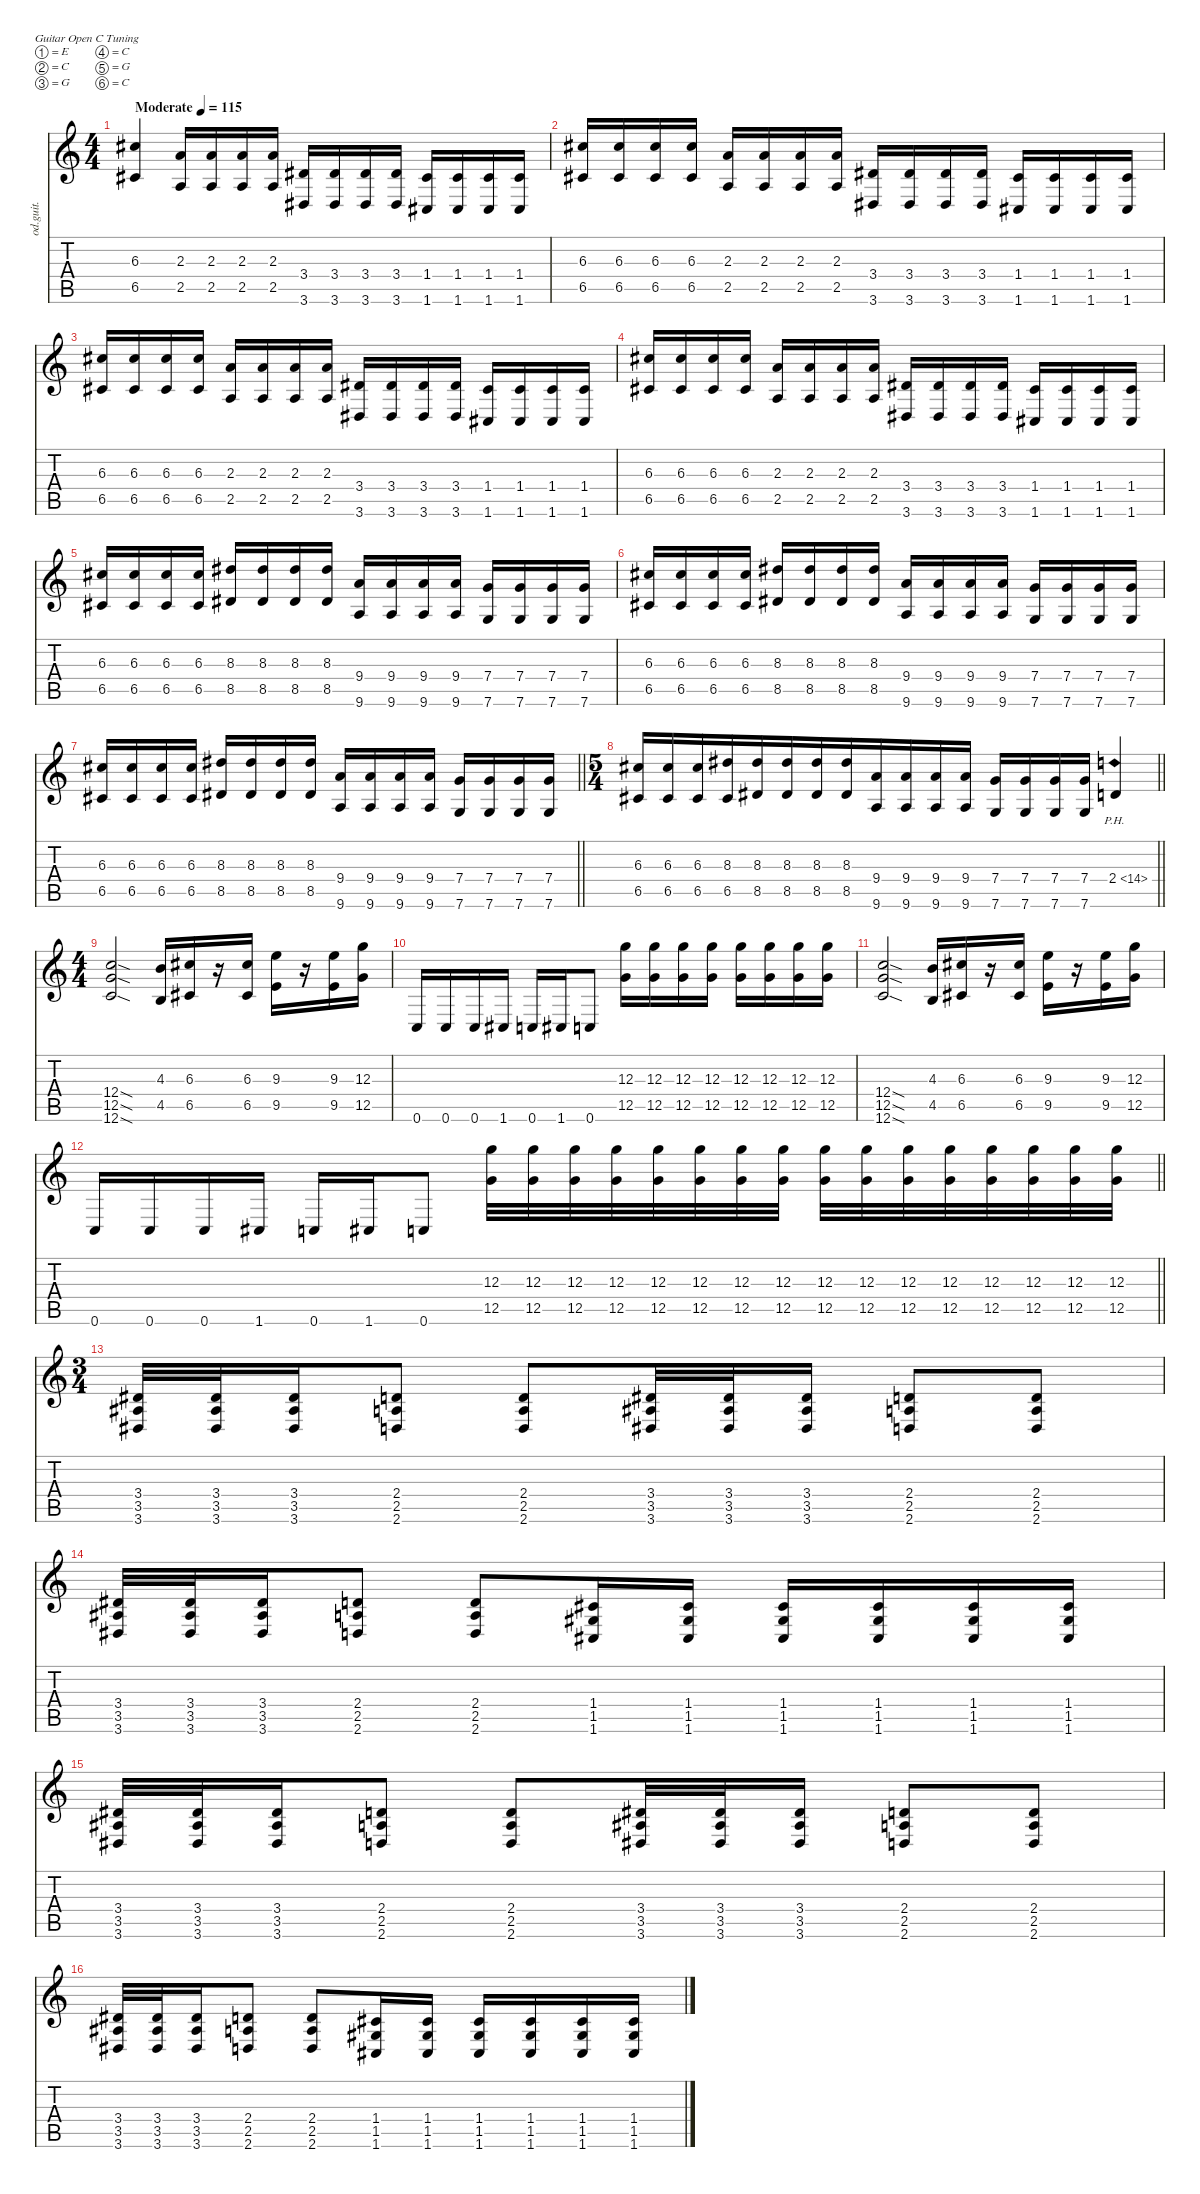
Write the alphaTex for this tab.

\defaultSystemsLayout 4
\hideDynamics
\bracketExtendMode nobrackets
\otherSystemsTrackNameOrientation horizontal
\track ("Guitar" "od.guit.") {instrument overdrivenguitar}
\staff {score tabs}
\tuning (E4 C4 G3 C3 G2 C2)
\ts (4 4)
\beaming (8 2 2 2 2)
\tempo (115 "Moderate")
\clef g2
\ks c
(6.3{acc #} 6.5{acc #}).4{dy f instrument overdrivenguitar beam Up} (2.3 2.5).16{beam Up} (2.3 2.5).16{beam Up} (2.3 2.5).16{beam Up} (2.3 2.5).16{beam Up} (3.4{acc #} 3.6{acc #}).16{beam Up} (3.4{acc #} 3.6{acc #}).16{beam Up} (3.4{acc #} 3.6{acc #}).16{beam Up} (3.4{acc #} 3.6{acc #}).16{beam Up} (1.4{acc #} 1.6{acc #}).16{beam Up} (1.4{acc #} 1.6{acc #}).16{beam Up} (1.4{acc #} 1.6{acc #}).16{beam Up} (1.4{acc #} 1.6{acc #}).16{beam Up} |
(6.3{acc #} 6.5{acc #}).16{beam Up} (6.3{acc #} 6.5{acc #}).16{beam Up} (6.3{acc #} 6.5{acc #}).16{beam Up} (6.3{acc #} 6.5{acc #}).16{beam Up} (2.3 2.5).16{beam Up} (2.3 2.5).16{beam Up} (2.3 2.5).16{beam Up} (2.3 2.5).16{beam Up} (3.4{acc #} 3.6{acc #}).16{beam Up} (3.4{acc #} 3.6{acc #}).16{beam Up} (3.4{acc #} 3.6{acc #}).16{beam Up} (3.4{acc #} 3.6{acc #}).16{beam Up} (1.4{acc #} 1.6{acc #}).16{beam Up} (1.4{acc #} 1.6{acc #}).16{beam Up} (1.4{acc #} 1.6{acc #}).16{beam Up} (1.4{acc #} 1.6{acc #}).16{beam Up} |
(6.3{acc #} 6.5{acc #}).16{beam Up} (6.3{acc #} 6.5{acc #}).16{beam Up} (6.3{acc #} 6.5{acc #}).16{beam Up} (6.3{acc #} 6.5{acc #}).16{beam Up} (2.3 2.5).16{beam Up} (2.3 2.5).16{beam Up} (2.3 2.5).16{beam Up} (2.3 2.5).16{beam Up} (3.4{acc #} 3.6{acc #}).16{beam Up} (3.4{acc #} 3.6{acc #}).16{beam Up} (3.4{acc #} 3.6{acc #}).16{beam Up} (3.4{acc #} 3.6{acc #}).16{beam Up} (1.4{acc #} 1.6{acc #}).16{beam Up} (1.4{acc #} 1.6{acc #}).16{beam Up} (1.4{acc #} 1.6{acc #}).16{beam Up} (1.4{acc #} 1.6{acc #}).16{beam Up} |
(6.3{acc #} 6.5{acc #}).16{beam Up} (6.3{acc #} 6.5{acc #}).16{beam Up} (6.3{acc #} 6.5{acc #}).16{beam Up} (6.3{acc #} 6.5{acc #}).16{beam Up} (2.3 2.5).16{beam Up} (2.3 2.5).16{beam Up} (2.3 2.5).16{beam Up} (2.3 2.5).16{beam Up} (3.4{acc #} 3.6{acc #}).16{beam Up} (3.4{acc #} 3.6{acc #}).16{beam Up} (3.4{acc #} 3.6{acc #}).16{beam Up} (3.4{acc #} 3.6{acc #}).16{beam Up} (1.4{acc #} 1.6{acc #}).16{beam Up} (1.4{acc #} 1.6{acc #}).16{beam Up} (1.4{acc #} 1.6{acc #}).16{beam Up} (1.4{acc #} 1.6{acc #}).16{beam Up} |
(6.3{acc #} 6.5{acc #}).16{beam Up} (6.3{acc #} 6.5{acc #}).16{beam Up} (6.3{acc #} 6.5{acc #}).16{beam Up} (6.3{acc #} 6.5{acc #}).16{beam Up} (8.3{acc #} 8.5{acc #}).16{beam Up} (8.3{acc #} 8.5{acc #}).16{beam Up} (8.3{acc #} 8.5{acc #}).16{beam Up} (8.3{acc #} 8.5{acc #}).16{beam Up} (9.4 9.6).16{beam Up} (9.4 9.6).16{beam Up} (9.4 9.6).16{beam Up} (9.4 9.6).16{beam Up} (7.4 7.6).16{beam Up} (7.4 7.6).16{beam Up} (7.4 7.6).16{beam Up} (7.4 7.6).16{beam Up} |
(6.3{acc #} 6.5{acc #}).16{beam Up} (6.3{acc #} 6.5{acc #}).16{beam Up} (6.3{acc #} 6.5{acc #}).16{beam Up} (6.3{acc #} 6.5{acc #}).16{beam Up} (8.3{acc #} 8.5{acc #}).16{beam Up} (8.3{acc #} 8.5{acc #}).16{beam Up} (8.3{acc #} 8.5{acc #}).16{beam Up} (8.3{acc #} 8.5{acc #}).16{beam Up} (9.4 9.6).16{beam Up} (9.4 9.6).16{beam Up} (9.4 9.6).16{beam Up} (9.4 9.6).16{beam Up} (7.4 7.6).16{beam Up} (7.4 7.6).16{beam Up} (7.4 7.6).16{beam Up} (7.4 7.6).16{beam Up} |
\barLineRight lightlight
(6.3{acc #} 6.5{acc #}).16{beam Up} (6.3{acc #} 6.5{acc #}).16{beam Up} (6.3{acc #} 6.5{acc #}).16{beam Up} (6.3{acc #} 6.5{acc #}).16{beam Up} (8.3{acc #} 8.5{acc #}).16{beam Up} (8.3{acc #} 8.5{acc #}).16{beam Up} (8.3{acc #} 8.5{acc #}).16{beam Up} (8.3{acc #} 8.5{acc #}).16{beam Up} (9.4 9.6).16{beam Up} (9.4 9.6).16{beam Up} (9.4 9.6).16{beam Up} (9.4 9.6).16{beam Up} (7.4 7.6).16{beam Up} (7.4 7.6).16{beam Up} (7.4 7.6).16{beam Up} (7.4 7.6).16{beam Up} |
\ts (5 4)
\beaming (8 6 4)
\barLineRight lightlight
(6.3{acc #} 6.5{acc #}).16{beam Up} (6.3{acc #} 6.5{acc #}).16{beam Up} (6.3{acc #} 6.5{acc #}).16{beam Up} (8.3{acc #} 6.5{acc #}).16{beam Up} (8.3{acc #} 8.5{acc #}).16{beam Up} (8.3{acc #} 8.5{acc #}).16{beam Up} (8.3{acc #} 8.5{acc #}).16{beam Up} (8.3{acc #} 8.5{acc #}).16{beam Up} (9.4 9.6).16{beam Up} (9.4 9.6).16{beam Up} (9.4 9.6).16{beam Up} (9.4 9.6).16{beam Up} (7.4 7.6).16{beam Up} (7.4 7.6).16{beam Up} (7.4 7.6).16{beam Up} (7.4 7.6).16{beam Up} 2.4{ph 12}.4{beam Up} |
\ts (4 4)
\beaming (8 2 2 2 2)
(12.4{sod} 12.5{sod} 12.6{sod}).2{beam Up} (4.3 4.5).16{beam Up} (6.3{acc #} 6.5{acc #}).16{beam Up} r.16{beam Up} (6.3{acc #} 6.5{acc #}).16{beam Up} (9.3 9.5).16{beam Down} r.16{beam Down} (9.3 9.5).16{beam Down} (12.3 12.5).16{beam Down} |
0.6.16{beam Up} 0.6.16{beam Up} 0.6.16{beam Up} 1.6{acc #}.16{beam Up} 0.6.16{beam Up} 1.6{acc #}.16{beam Up} 0.6.8{beam Up} (12.3 12.5).16{beam Down} (12.3 12.5).16{beam Down} (12.3 12.5).16{beam Down} (12.3 12.5).16{beam Down} (12.3 12.5).16{beam Down} (12.3 12.5).16{beam Down} (12.3 12.5).16{beam Down} (12.3 12.5).16{beam Down} |
(12.4{sod} 12.5{sod} 12.6{sod}).2{beam Up} (4.3 4.5).16{beam Up} (6.3{acc #} 6.5{acc #}).16{beam Up} r.16{beam Up} (6.3{acc #} 6.5{acc #}).16{beam Up} (9.3 9.5).16{beam Down} r.16{beam Down} (9.3 9.5).16{beam Down} (12.3 12.5).16{beam Down} |
\barLineRight lightlight
0.6.16{beam Up} 0.6.16{beam Up} 0.6.16{beam Up} 1.6{acc #}.16{beam Up} 0.6.16{beam Up} 1.6{acc #}.16{beam Up} 0.6.8{beam Up} (12.3 12.5).32{beam Down} (12.3 12.5).32{beam Down} (12.3 12.5).32{beam Down} (12.3 12.5).32{beam Down} (12.3 12.5).32{beam Down} (12.3 12.5).32{beam Down} (12.3 12.5).32{beam Down} (12.3 12.5).32{beam Down} (12.3 12.5).32{beam Down} (12.3 12.5).32{beam Down} (12.3 12.5).32{beam Down} (12.3 12.5).32{beam Down} (12.3 12.5).32{beam Down} (12.3 12.5).32{beam Down} (12.3 12.5).32{beam Down} (12.3 12.5).32{beam Down} |
\ts (3 4)
\beaming (8 2 2 2)
(3.4{acc #} 3.5{acc #} 3.6{acc #}).32{beam Up} (3.4{acc #} 3.5{acc #} 3.6{acc #}).32{beam Up} (3.4{acc #} 3.5{acc #} 3.6{acc #}).16{beam Up} (2.4 2.5 2.6).8{beam Up} (2.4 2.5 2.6).8{beam Up} (3.4{acc #} 3.5{acc #} 3.6{acc #}).32{beam Up} (3.4{acc #} 3.5{acc #} 3.6{acc #}).32{beam Up} (3.4{acc #} 3.5{acc #} 3.6{acc #}).16{beam Up} (2.4 2.5 2.6).8{beam Up} (2.4 2.5 2.6).8{beam Up} |
(3.4{acc #} 3.5{acc #} 3.6{acc #}).32{beam Up} (3.4{acc #} 3.5{acc #} 3.6{acc #}).32{beam Up} (3.4{acc #} 3.5{acc #} 3.6{acc #}).16{beam Up} (2.4 2.5 2.6).8{beam Up} (2.4 2.5 2.6).8{beam Up} (1.4{acc #} 1.5{acc #} 1.6{acc #}).16{beam Up} (1.4{acc #} 1.5{acc #} 1.6{acc #}).16{beam Up} (1.4{acc #} 1.5{acc #} 1.6{acc #}).16{beam Up} (1.4{acc #} 1.5{acc #} 1.6{acc #}).16{beam Up} (1.4{acc #} 1.5{acc #} 1.6{acc #}).16{beam Up} (1.4{acc #} 1.5{acc #} 1.6{acc #}).16{beam Up} |
(3.4{acc #} 3.5{acc #} 3.6{acc #}).32{beam Up} (3.4{acc #} 3.5{acc #} 3.6{acc #}).32{beam Up} (3.4{acc #} 3.5{acc #} 3.6{acc #}).16{beam Up} (2.4 2.5 2.6).8{beam Up} (2.4 2.5 2.6).8{beam Up} (3.4{acc #} 3.5{acc #} 3.6{acc #}).32{beam Up} (3.4{acc #} 3.5{acc #} 3.6{acc #}).32{beam Up} (3.4{acc #} 3.5{acc #} 3.6{acc #}).16{beam Up} (2.4 2.5 2.6).8{beam Up} (2.4 2.5 2.6).8{beam Up} |
(3.4{acc #} 3.5{acc #} 3.6{acc #}).32{beam Up} (3.4{acc #} 3.5{acc #} 3.6{acc #}).32{beam Up} (3.4{acc #} 3.5{acc #} 3.6{acc #}).16{beam Up} (2.4 2.5 2.6).8{beam Up} (2.4 2.5 2.6).8{beam Up} (1.4{acc #} 1.5{acc #} 1.6{acc #}).16{beam Up} (1.4{acc #} 1.5{acc #} 1.6{acc #}).16{beam Up} (1.4{acc #} 1.5{acc #} 1.6{acc #}).16{beam Up} (1.4{acc #} 1.5{acc #} 1.6{acc #}).16{beam Up} (1.4{acc #} 1.5{acc #} 1.6{acc #}).16{beam Up} (1.4{acc #} 1.5{acc #} 1.6{acc #}).16{beam Up}
